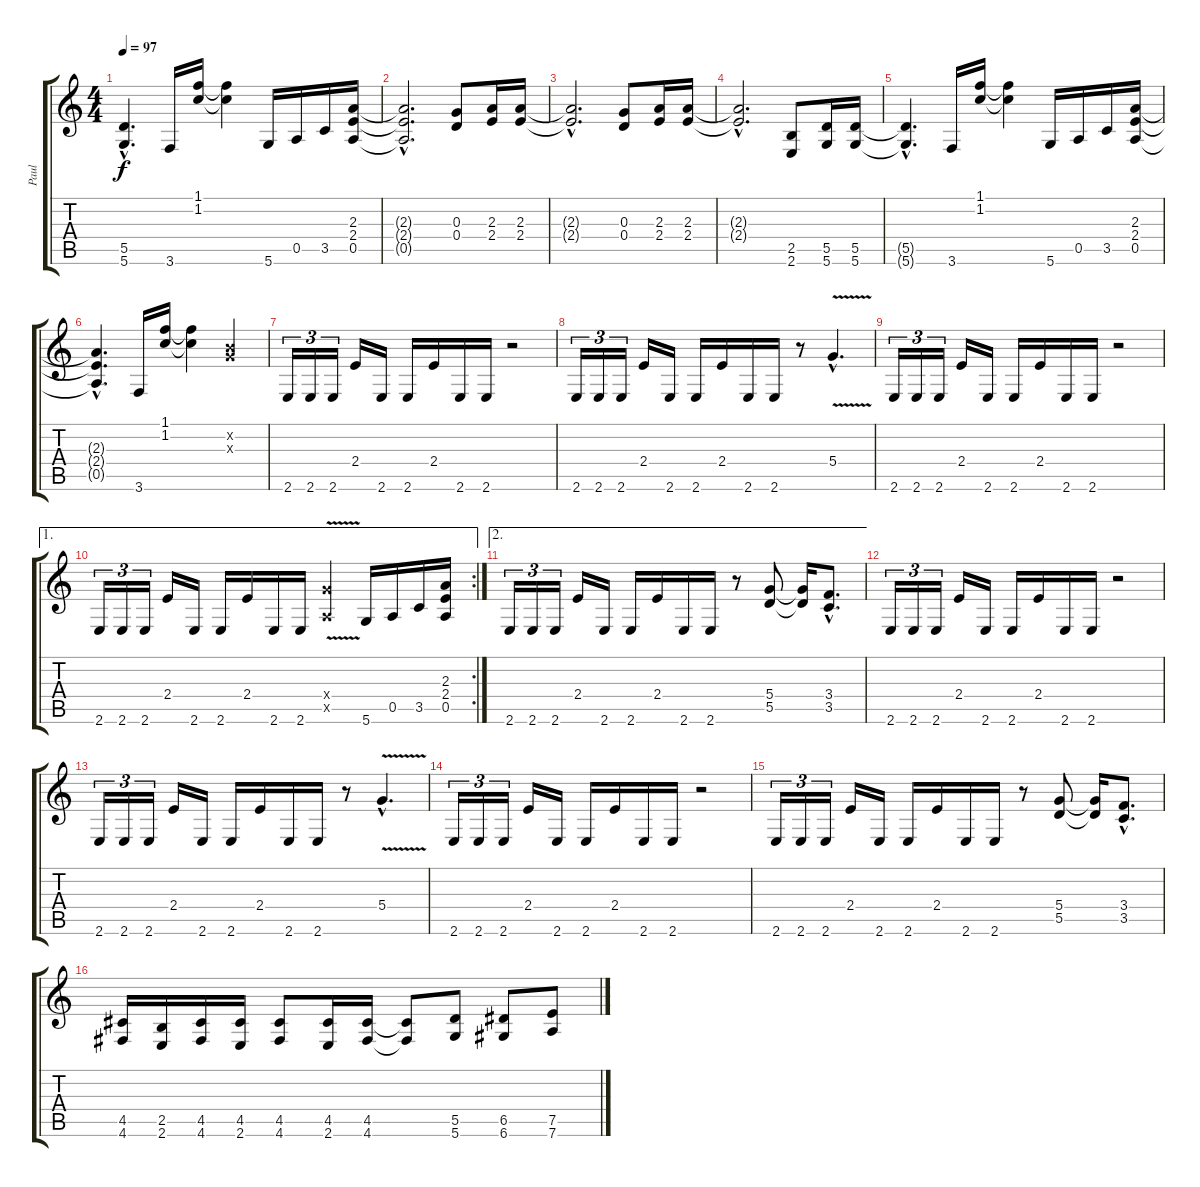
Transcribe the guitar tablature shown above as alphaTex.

\track ("Paul" "Paul") {instrument distortionguitar}
\staff {score tabs}
\tuning (E4 B3 G3 D3 A2 D2) {hide}
\ts (4 4)
\tempo 97
\clef g2
\ks c
(5.5{hac t} 5.6{hac t}).4{d dy f} 3.6.16 (1.1 1.2).16 (1.1{t} 1.2{t}).4 5.6.16 0.5.16 3.5.16 (2.3 2.4 0.5).16 |
(2.3{hac t} 2.4{hac t} 0.5{hac t}).2{d} (0.3 0.4).8 (2.3 2.4).16 (2.3 2.4).16 |
(2.3{hac t} 2.4{hac t}).2{d} (0.3 0.4).8 (2.3 2.4).16 (2.3 2.4).16 |
(2.3{hac t} 2.4{hac t}).2{d} (2.5 2.6).8 (5.5 5.6).16 (5.5 5.6).16 |
(5.5{hac t} 5.6{hac t}).4{d} 3.6.16 (1.1 1.2).16 (1.1{t} 1.2{t}).4 5.6.16 0.5.16 3.5.16 (2.3 2.4 0.5).16 |
(2.3{hac t} 2.4{hac t} 0.5{hac t}).4{d} 3.6.16 (1.1 1.2).16 (1.1{t} 1.2{t}).4 (0.2{x} 0.3{x}).4 |
2.6.16{tu (3 2)} 2.6.16{tu (3 2)} 2.6.16{tu (3 2)} 2.4.16 2.6.16 2.6.16 2.4.16 2.6.16 2.6.16 r.2 |
2.6.16{tu (3 2)} 2.6.16{tu (3 2)} 2.6.16{tu (3 2)} 2.4.16 2.6.16 2.6.16 2.4.16 2.6.16 2.6.16 r.8 5.4{v hac}.4{d} |
2.6.16{tu (3 2)} 2.6.16{tu (3 2)} 2.6.16{tu (3 2)} 2.4.16 2.6.16 2.6.16 2.4.16 2.6.16 2.6.16 r.2 |
\ae 1
\rc 2
2.6.16{tu (3 2)} 2.6.16{tu (3 2)} 2.6.16{tu (3 2)} 2.4.16 2.6.16 2.6.16 2.4.16 2.6.16 2.6.16 (5.4{v x} 0.5{v x}).4 5.6.16 0.5.16 3.5.16 (2.3 2.4 0.5).16 |
\ae 2
2.6.16{tu (3 2)} 2.6.16{tu (3 2)} 2.6.16{tu (3 2)} 2.4.16 2.6.16 2.6.16 2.4.16 2.6.16 2.6.16 r.8 (5.4 5.5).8 (5.4{t} 5.5{t}).16 (3.4{hac} 3.5{hac}).8{d} |
2.6.16{tu (3 2)} 2.6.16{tu (3 2)} 2.6.16{tu (3 2)} 2.4.16 2.6.16 2.6.16 2.4.16 2.6.16 2.6.16 r.2 |
2.6.16{tu (3 2)} 2.6.16{tu (3 2)} 2.6.16{tu (3 2)} 2.4.16 2.6.16 2.6.16 2.4.16 2.6.16 2.6.16 r.8 5.4{v hac}.4{d} |
2.6.16{tu (3 2)} 2.6.16{tu (3 2)} 2.6.16{tu (3 2)} 2.4.16 2.6.16 2.6.16 2.4.16 2.6.16 2.6.16 r.2 |
2.6.16{tu (3 2)} 2.6.16{tu (3 2)} 2.6.16{tu (3 2)} 2.4.16 2.6.16 2.6.16 2.4.16 2.6.16 2.6.16 r.8 (5.4 5.5).8 (5.4{t} 5.5{t}).16 (3.4{hac} 3.5{hac}).8{d} |
(4.5 4.6).16 (2.5 2.6).16 (4.5 4.6).16 (4.5 2.6).16 (4.5 4.6).8 (4.5 2.6).16 (4.5 4.6).16 (4.5{t} 4.6{t}).8 (5.5 5.6).8 (6.5 6.6).8 (7.5 7.6).8
